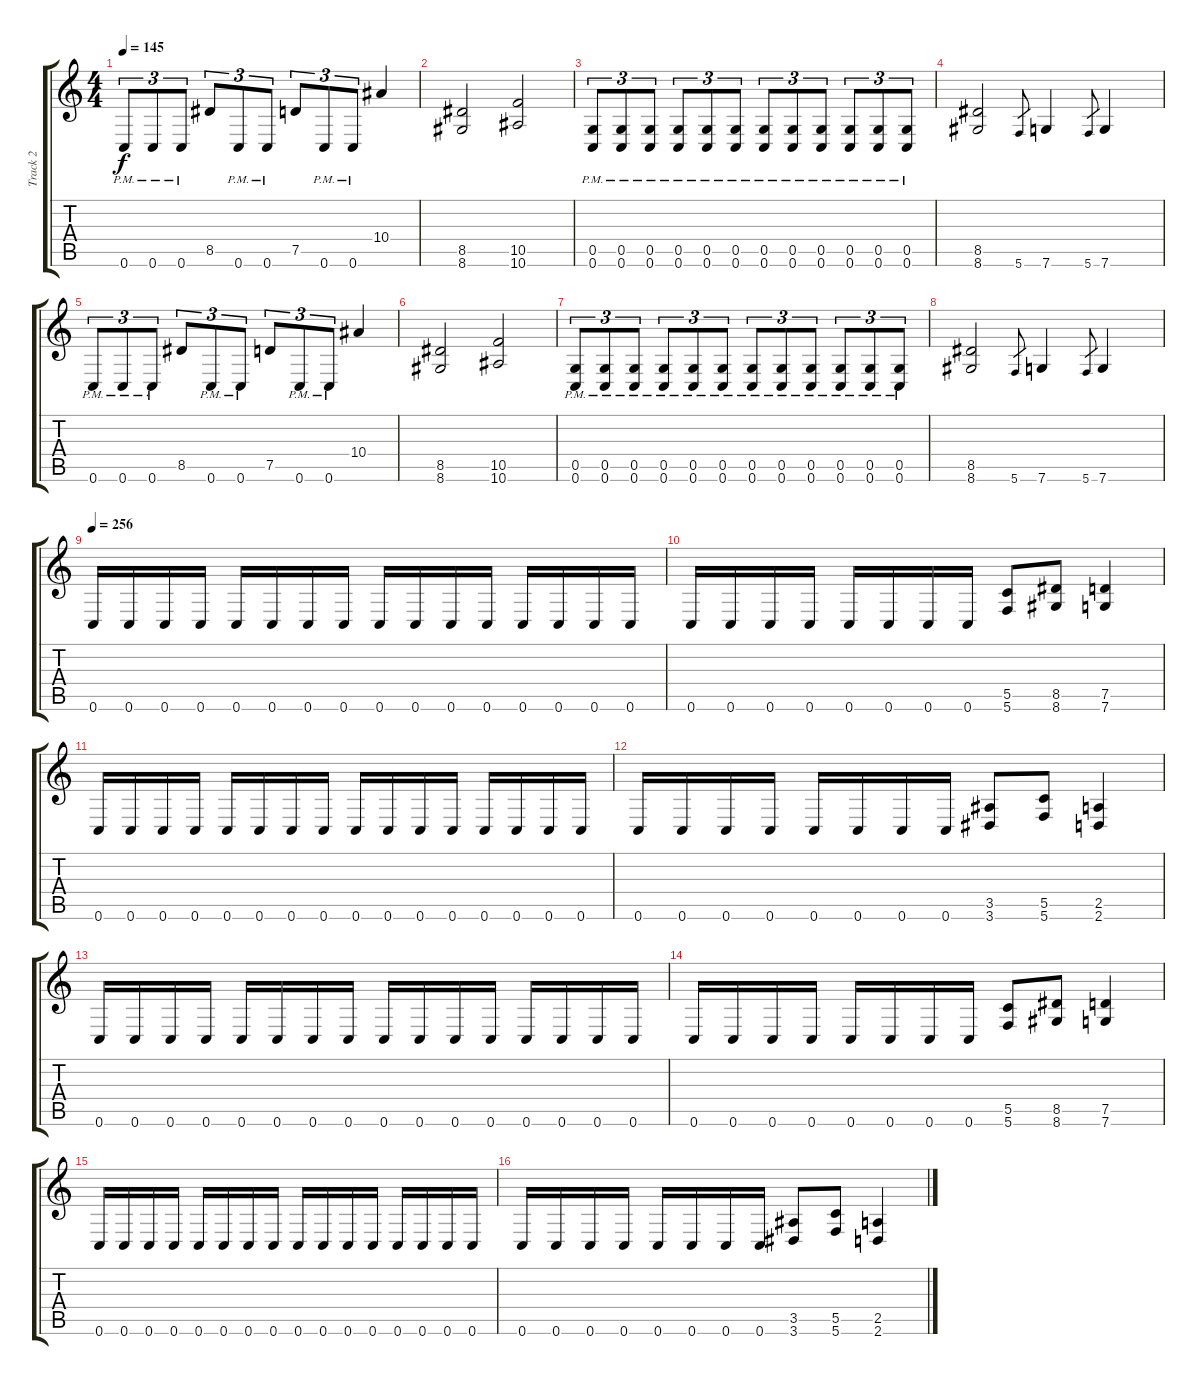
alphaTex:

\track ("Track 2" "Track 2") {instrument distortionguitar}
\staff {score tabs}
\tuning (D4 A3 F3 C3 G2 C2) {hide}
\ts (4 4)
\tempo 145
\clef g2
\ks c
0.6{pm}.8{tu (3 2) dy f} 0.6{pm}.8{tu (3 2)} 0.6{pm}.8{tu (3 2)} 8.5.8{tu (3 2)} 0.6{pm}.8{tu (3 2)} 0.6{pm}.8{tu (3 2)} 7.5.8{tu (3 2)} 0.6{pm}.8{tu (3 2)} 0.6{pm}.8{tu (3 2)} 10.4.4 |
(8.5 8.6).2 (10.5 10.6).2 |
(0.5{pm} 0.6{pm}).8{tu (3 2)} (0.5{pm} 0.6{pm}).8{tu (3 2)} (0.5{pm} 0.6{pm}).8{tu (3 2)} (0.5{pm} 0.6{pm}).8{tu (3 2)} (0.5{pm} 0.6{pm}).8{tu (3 2)} (0.5{pm} 0.6{pm}).8{tu (3 2)} (0.5{pm} 0.6{pm}).8{tu (3 2)} (0.5{pm} 0.6{pm}).8{tu (3 2)} (0.5{pm} 0.6{pm}).8{tu (3 2)} (0.5{pm} 0.6{pm}).8{tu (3 2)} (0.5{pm} 0.6{pm}).8{tu (3 2)} (0.5{pm} 0.6{pm}).8{tu (3 2)} |
(8.5 8.6).2 5.6.8{gr} 7.6.4 5.6.8{gr} 7.6.4 |
0.6{pm}.8{tu (3 2)} 0.6{pm}.8{tu (3 2)} 0.6{pm}.8{tu (3 2)} 8.5.8{tu (3 2)} 0.6{pm}.8{tu (3 2)} 0.6{pm}.8{tu (3 2)} 7.5.8{tu (3 2)} 0.6{pm}.8{tu (3 2)} 0.6{pm}.8{tu (3 2)} 10.4.4 |
(8.5 8.6).2 (10.5 10.6).2 |
(0.5{pm} 0.6{pm}).8{tu (3 2)} (0.5{pm} 0.6{pm}).8{tu (3 2)} (0.5{pm} 0.6{pm}).8{tu (3 2)} (0.5{pm} 0.6{pm}).8{tu (3 2)} (0.5{pm} 0.6{pm}).8{tu (3 2)} (0.5{pm} 0.6{pm}).8{tu (3 2)} (0.5{pm} 0.6{pm}).8{tu (3 2)} (0.5{pm} 0.6{pm}).8{tu (3 2)} (0.5{pm} 0.6{pm}).8{tu (3 2)} (0.5{pm} 0.6{pm}).8{tu (3 2)} (0.5{pm} 0.6{pm}).8{tu (3 2)} (0.5{pm} 0.6{pm}).8{tu (3 2)} |
(8.5 8.6).2 5.6.8{gr} 7.6.4 5.6.8{gr} 7.6.4 |
\tempo 256
0.6.16{balance 13} 0.6.16 0.6.16 0.6.16 0.6.16 0.6.16 0.6.16 0.6.16 0.6.16 0.6.16 0.6.16 0.6.16 0.6.16 0.6.16 0.6.16 0.6.16 |
0.6.16 0.6.16 0.6.16 0.6.16 0.6.16 0.6.16 0.6.16 0.6.16 (5.5 5.6).8 (8.5 8.6).8 (7.5 7.6).4 |
0.6.16{balance 13} 0.6.16 0.6.16 0.6.16 0.6.16 0.6.16 0.6.16 0.6.16 0.6.16 0.6.16 0.6.16 0.6.16 0.6.16 0.6.16 0.6.16 0.6.16 |
0.6.16 0.6.16 0.6.16 0.6.16 0.6.16 0.6.16 0.6.16 0.6.16 (3.5 3.6).8 (5.5 5.6).8 (2.5 2.6).4 |
0.6.16 0.6.16 0.6.16 0.6.16 0.6.16 0.6.16 0.6.16 0.6.16 0.6.16 0.6.16 0.6.16 0.6.16 0.6.16 0.6.16 0.6.16 0.6.16 |
0.6.16 0.6.16 0.6.16 0.6.16 0.6.16 0.6.16 0.6.16 0.6.16 (5.5 5.6).8 (8.5 8.6).8 (7.5 7.6).4 |
0.6.16 0.6.16 0.6.16 0.6.16 0.6.16 0.6.16 0.6.16 0.6.16 0.6.16 0.6.16 0.6.16 0.6.16 0.6.16 0.6.16 0.6.16 0.6.16 |
0.6.16 0.6.16 0.6.16 0.6.16 0.6.16 0.6.16 0.6.16 0.6.16 (3.5 3.6).8 (5.5 5.6).8 (2.5 2.6).4
